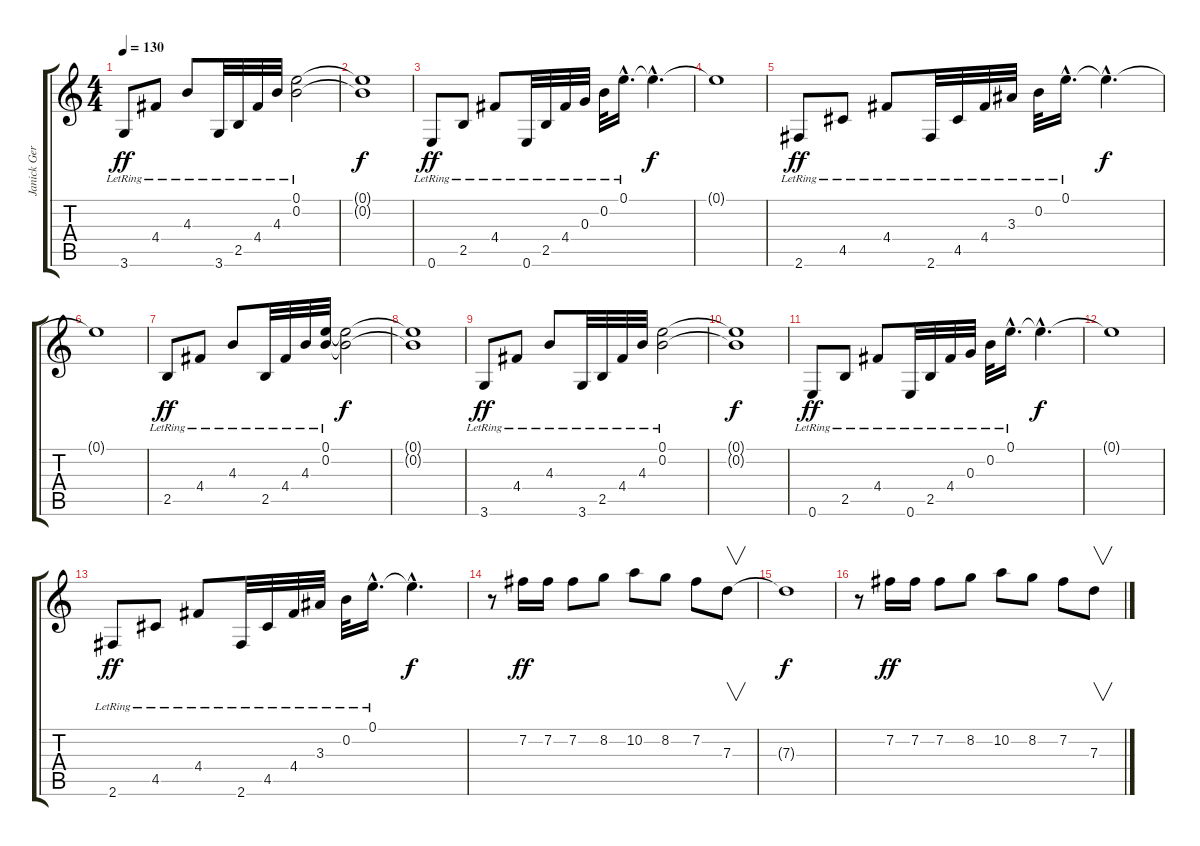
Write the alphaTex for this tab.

\track ("Janick Gers" "Janick Ger") {instrument overdrivenguitar}
\staff {score tabs}
\tuning (E4 B3 G3 D3 A2 E2) {hide}
\ts (4 4)
\tempo 130
\clef g2
\ks c
3.6{lr}.8{dy ff volume 16 instrument acousticguitarsteel} 4.4{lr}.8 4.3{lr}.8 3.6{lr}.32 2.5{lr}.32 4.4{lr}.32 4.3{lr}.32 (0.1{lr} 0.2{lr}).2 |
(0.1{t} 0.2{t}).1{dy f} |
0.6{lr}.8{dy ff volume 16 instrument acousticguitarsteel} 2.5{lr}.8 4.4{lr}.8 0.6{lr}.32 2.5{lr}.32 4.4{lr}.32 0.3{lr}.32 0.2{lr}.32 0.1{hac lr}.16{d} 0.1{hac t}.4{d dy f} |
0.1{t}.1 |
2.6{lr}.8{dy ff volume 16 instrument acousticguitarsteel} 4.5{lr}.8 4.4{lr}.8 2.6{lr}.32 4.5{lr}.32 4.4{lr}.32 3.3{lr}.32 0.2{lr}.32 0.1{hac lr}.16{d} 0.1{hac t}.4{d dy f} |
0.1{t}.1 |
2.5{lr}.8{dy ff volume 16 instrument acousticguitarsteel} 4.4{lr}.8 4.3{lr}.8 2.5{lr}.32 4.4{lr}.32 4.3{lr}.32 (0.1{lr} 0.2{lr}).32 (0.1{t} 0.2{t}).2{dy f} |
(0.1{t} 0.2{t}).1 |
3.6{lr}.8{dy ff volume 16 instrument acousticguitarsteel} 4.4{lr}.8 4.3{lr}.8 3.6{lr}.32 2.5{lr}.32 4.4{lr}.32 4.3{lr}.32 (0.1{lr} 0.2{lr}).2 |
(0.1{t} 0.2{t}).1{dy f} |
0.6{lr}.8{dy ff volume 16 instrument acousticguitarsteel} 2.5{lr}.8 4.4{lr}.8 0.6{lr}.32 2.5{lr}.32 4.4{lr}.32 0.3{lr}.32 0.2{lr}.32 0.1{hac lr}.16{d} 0.1{hac t}.4{d dy f} |
0.1{t}.1 |
2.6{lr}.8{dy ff volume 16 instrument acousticguitarsteel} 4.5{lr}.8 4.4{lr}.8 2.6{lr}.32 4.5{lr}.32 4.4{lr}.32 3.3{lr}.32 0.2{lr}.32 0.1{hac lr}.16{d} 0.1{hac t}.4{d dy f} |
r.8 7.2.16{dy ff volume 14 instrument overdrivenguitar} 7.2.16 7.2.8 8.2.8 10.2.8 8.2.8 7.2.8 7.3.8{v} |
7.3{t}.1{dy f} |
r.8 7.2.16{dy ff} 7.2.16 7.2.8 8.2.8 10.2.8 8.2.8 7.2.8 7.3.8{v}
